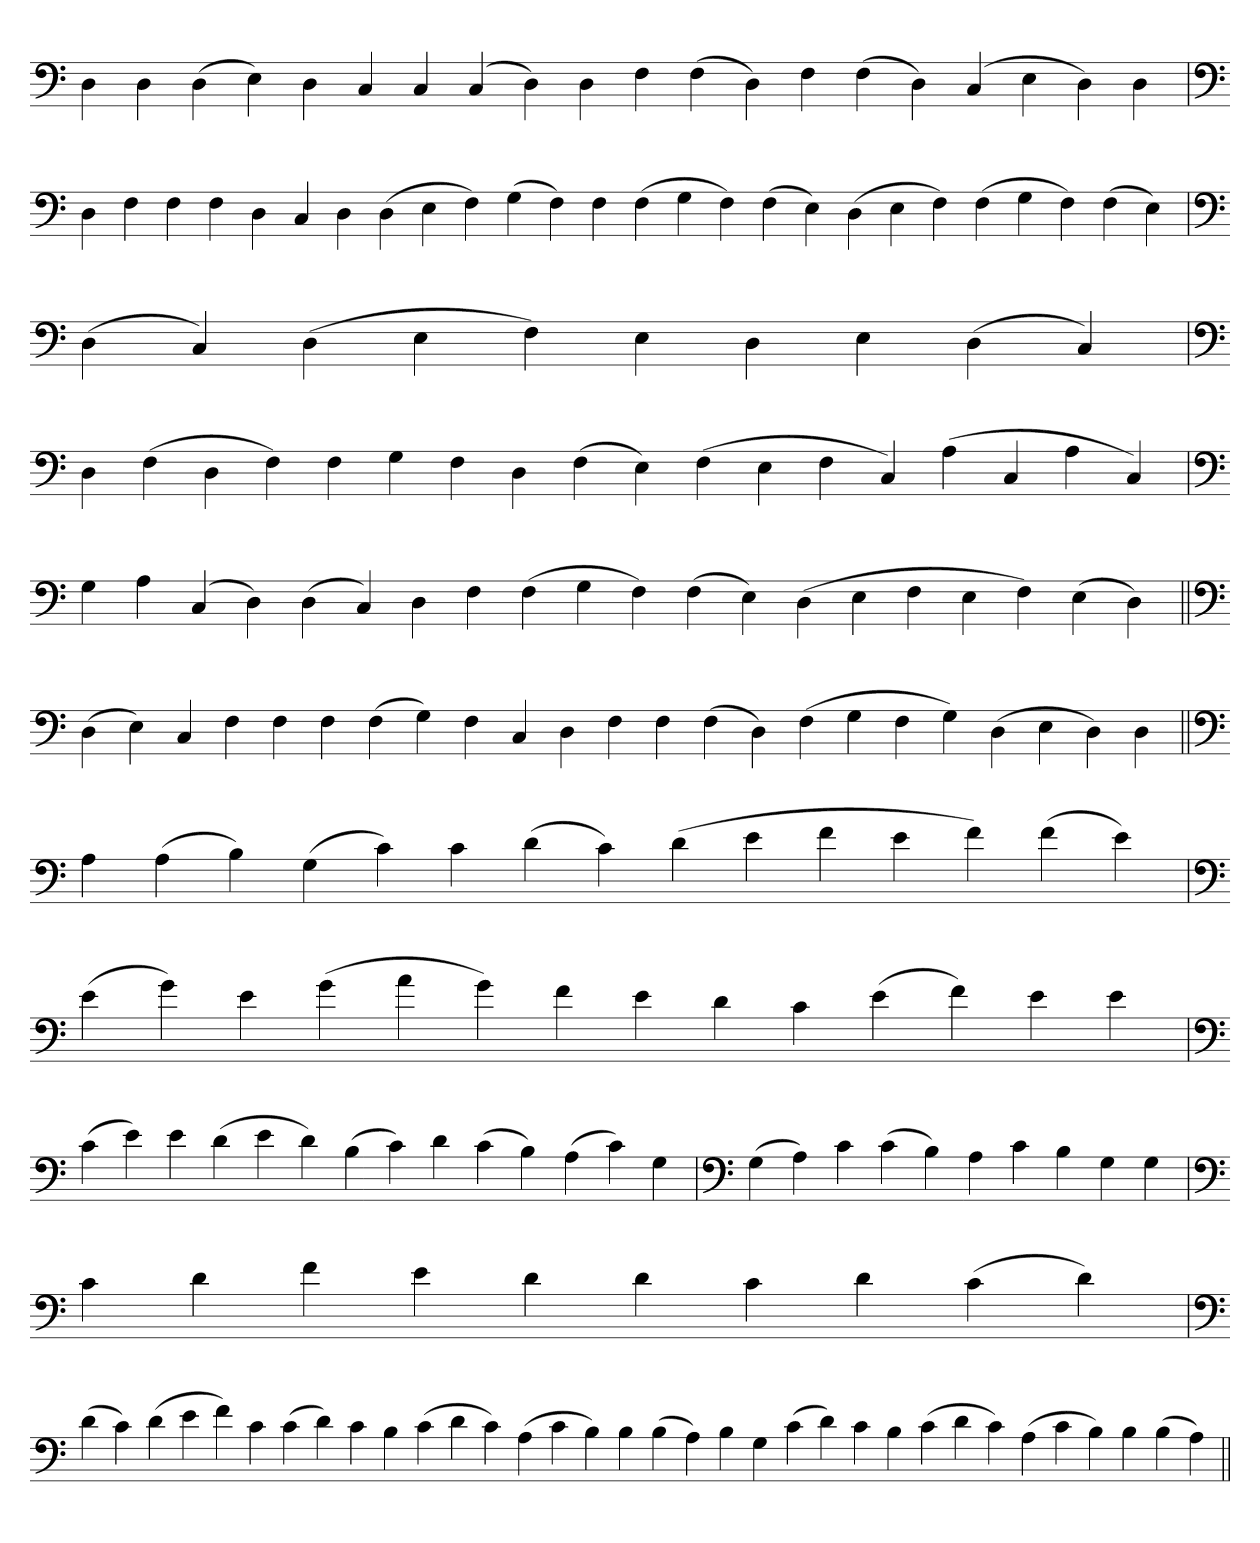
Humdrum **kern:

**kern
*part1
*staff1
*clefF4
=
4D
4D
(4D
4E)
4D
4C
4C
(4C
4D)
4D
4F
(4F
4D)
4F
(4F
4D)
(4C
4E
4D)
4D
='
*clefF4
4D
4F
4F
4F
4D
4C
4D
(4D
4E
4F)
(4G
4F)
4F
(4F
4G
4F)
(4F
4E)
(4D
4E
4F)
(4F
4G
4F)
(4F
4E)
=`
*clefF4
(4D
4C)
(4D
4E
4F)
4E
4D
4E
(4D
4C)
=
*clefF4
4D
(4F
4D
4F)
4F
4G
4F
4D
(4F
4E)
(4F
4E
4F
4C)
(4A
4C
4A
4C)
='
*clefF4
4G
4A
(4C
4D)
(4D
4C)
4D
4F
(4F
4G
4F)
(4F
4E)
(4D
4E
4F
4E
4F)
(4E
4D)
=||
*clefF4
(4D
4E)
4C
4F
4F
4F
(4F
4G)
4F
4C
4D
4F
4F
(4F
4D)
(4F
4G
4F
4G)
(4D
4E
4D)
4D
=||
*clefF4
4A
(4A
4B)
(4G
4c)
4c
(4d
4c)
(4d
4e
4f
4e
4f)
(4f
4e)
=`
*clefF4
(4e
4g)
4e
(4g
4a
4g)
4f
4e
4d
4c
(4e
4f)
4e
4e
=`
*clefF4
(4c
4e)
4e
(4d
4e
4d)
(4B
4c)
4d
(4c
4B)
(4A
4c)
4G
=
*clefF4
(4G
4A)
4c
(4c
4B)
4A
4c
4B
4G
4G
=`
*clefF4
4c
4d
4f
4e
4d
4d
4c
4d
(4c
4d)
=`
*clefF4
(4d
4c)
(4d
4e
4f)
4c
(4c
4d)
4c
4B
(4c
4d
4c)
(4A
4c
4B)
4B
(4B
4A)
4B
4G
(4c
4d)
4c
4B
(4c
4d
4c)
(4A
4c
4B)
4B
(4B
4A)
=||
*-
